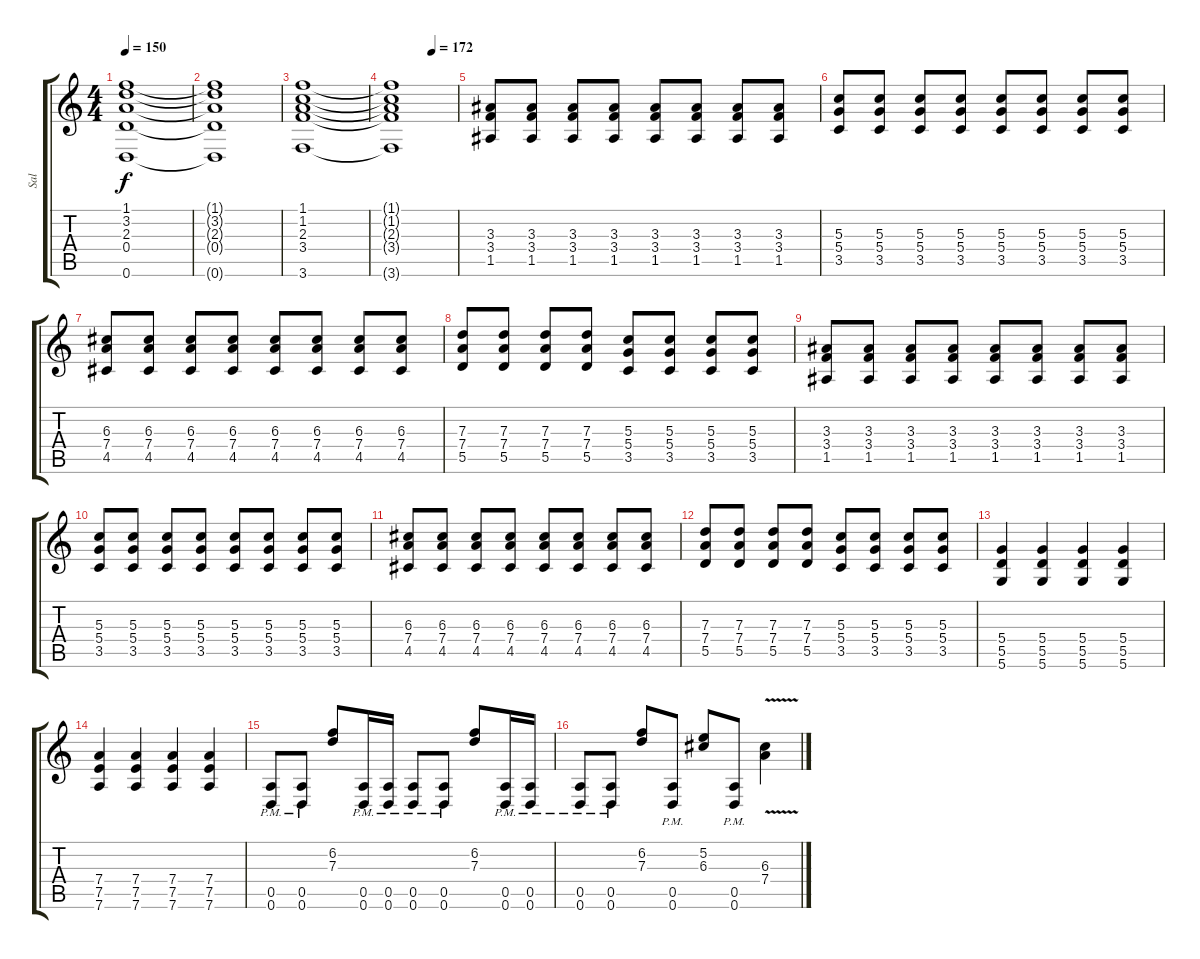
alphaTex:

\track ("Sal" "Sal") {instrument distortionguitar}
\staff {score tabs}
\tuning (E4 B3 G3 D3 A2 D2) {hide}
\ts (4 4)
\tempo 150
\clef g2
\ks c
(1.1 3.2 2.3 0.4 0.6).1{dy f} |
(1.1{t} 3.2{t} 2.3{t} 0.4{t} 0.6{t}).1 |
(1.1 1.2 2.3 3.4 3.6).1 |
\tempo (172 0.625)
(1.1{t} 1.2{t} 2.3{t} 3.4{t} 3.6{t}).1 |
(3.3 3.4 1.5).8{instrument distortionguitar} (3.3 3.4 1.5).8 (3.3 3.4 1.5).8 (3.3 3.4 1.5).8 (3.3 3.4 1.5).8 (3.3 3.4 1.5).8 (3.3 3.4 1.5).8 (3.3 3.4 1.5).8 |
(5.3 5.4 3.5).8 (5.3 5.4 3.5).8 (5.3 5.4 3.5).8 (5.3 5.4 3.5).8 (5.3 5.4 3.5).8 (5.3 5.4 3.5).8 (5.3 5.4 3.5).8 (5.3 5.4 3.5).8 |
(6.3 7.4 4.5).8 (6.3 7.4 4.5).8 (6.3 7.4 4.5).8 (6.3 7.4 4.5).8 (6.3 7.4 4.5).8 (6.3 7.4 4.5).8 (6.3 7.4 4.5).8 (6.3 7.4 4.5).8 |
(7.3 7.4 5.5).8 (7.3 7.4 5.5).8 (7.3 7.4 5.5).8 (7.3 7.4 5.5).8 (5.3 5.4 3.5).8 (5.3 5.4 3.5).8 (5.3 5.4 3.5).8 (5.3 5.4 3.5).8 |
(3.3 3.4 1.5).8 (3.3 3.4 1.5).8 (3.3 3.4 1.5).8 (3.3 3.4 1.5).8 (3.3 3.4 1.5).8 (3.3 3.4 1.5).8 (3.3 3.4 1.5).8 (3.3 3.4 1.5).8 |
(5.3 5.4 3.5).8 (5.3 5.4 3.5).8 (5.3 5.4 3.5).8 (5.3 5.4 3.5).8 (5.3 5.4 3.5).8 (5.3 5.4 3.5).8 (5.3 5.4 3.5).8 (5.3 5.4 3.5).8 |
(6.3 7.4 4.5).8 (6.3 7.4 4.5).8 (6.3 7.4 4.5).8 (6.3 7.4 4.5).8 (6.3 7.4 4.5).8 (6.3 7.4 4.5).8 (6.3 7.4 4.5).8 (6.3 7.4 4.5).8 |
(7.3 7.4 5.5).8 (7.3 7.4 5.5).8 (7.3 7.4 5.5).8 (7.3 7.4 5.5).8 (5.3 5.4 3.5).8 (5.3 5.4 3.5).8 (5.3 5.4 3.5).8 (5.3 5.4 3.5).8 |
(5.4 5.5 5.6).4 (5.4 5.5 5.6).4 (5.4 5.5 5.6).4 (5.4 5.5 5.6).4 |
(7.4 7.5 7.6).4 (7.4 7.5 7.6).4 (7.4 7.5 7.6).4 (7.4 7.5 7.6).4 |
(0.5{pm} 0.6{pm}).8 (0.5{pm} 0.6{pm}).8 (6.2 7.3).8 (0.5{pm} 0.6{pm}).16 (0.5{pm} 0.6{pm}).16 (0.5{pm} 0.6{pm}).8 (0.5{pm} 0.6{pm}).8 (6.2 7.3).8 (0.5{pm} 0.6{pm}).16 (0.5{pm} 0.6{pm}).16 |
(0.5{pm} 0.6{pm}).8 (0.5{pm} 0.6{pm}).8 (6.2 7.3).8 (0.5{pm} 0.6{pm}).8 (5.2 6.3).8 (0.5{pm} 0.6{pm}).8 (6.3{v} 7.4{v}).4
